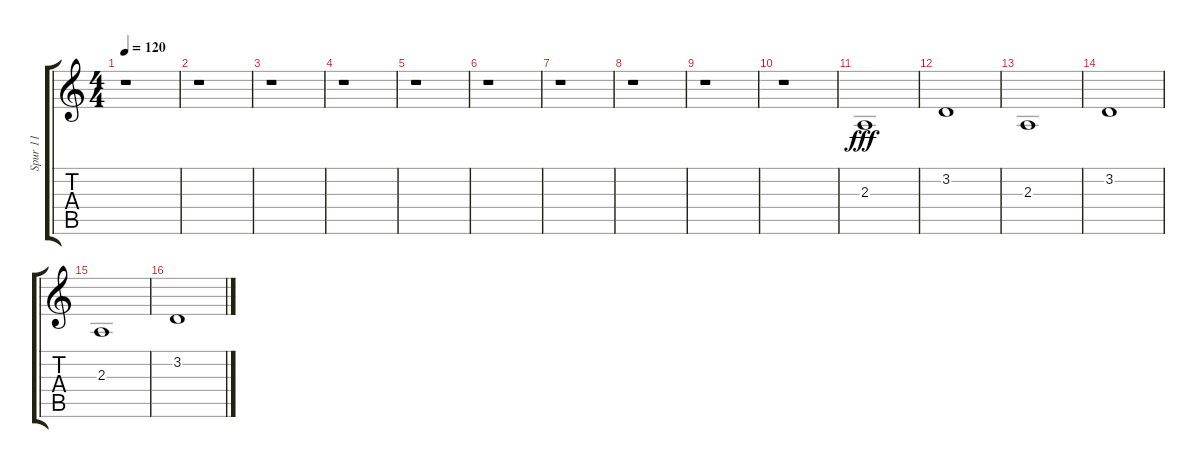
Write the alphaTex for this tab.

\track ("Spur 11" "Spur 11") {instrument synthstrings2}
\staff {score tabs}
\tuning (E4 B3 G3 D3 A2 E2) {hide}
\ts (4 4)
\tempo 120
\clef g2
\ks c
r.1{dy f} |
r.1 |
r.1 |
r.1 |
r.1 |
r.1 |
r.1 |
r.1 |
r.1 |
r.1 |
2.3.1{dy fff} |
3.2.1 |
2.3.1 |
3.2.1 |
2.3.1 |
3.2.1
